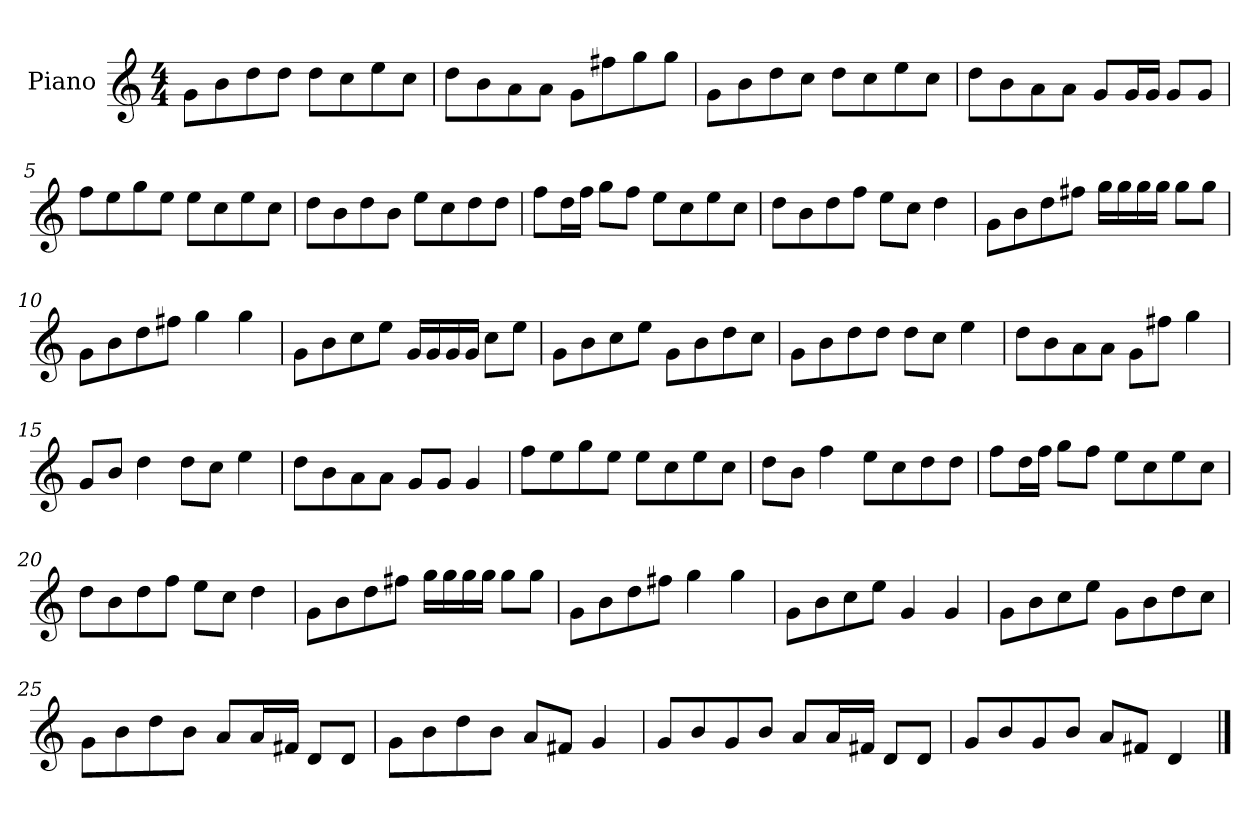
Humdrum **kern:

**kern
*part1
*staff1
*I"Piano
*I'P-no
*clefG2
*k[]
*M4/4
*MM90
=1
8g\L
8b\
8dd\
8dd\J
8dd\L
8cc\
8ee\
8cc\J
=2
8dd\L
8b\
8a\
8a\J
8g\L
8ff#X\
8gg\
8gg\J
=3
8g\L
8b\
8dd\
8cc\J
8dd\L
8cc\
8ee\
8cc\J
=4
8dd\L
8b\
8a\
8a\J
8g/L
16g/L
16g/JJ
8g/L
8g/J
=5
8ff\L
8ee\
8gg\
8ee\J
8ee\L
8cc\
8ee\
8cc\J
!!LO:LB:g=z
=6
8dd\L
8b\
8dd\
8b\J
8ee\L
8cc\
8dd\
8dd\J
=7
8ff\L
16dd\L
16ff\JJ
8gg\L
8ff\J
8ee\L
8cc\
8ee\
8cc\J
=8
8dd\L
8b\
8dd\
8ff\J
8ee\L
8cc\J
4dd\
=9
8g\L
8b\
8dd\
8ff#X\J
16gg\LL
16gg\
16gg\
16gg\JJ
8gg\L
8gg\J
=10
8g\L
8b\
8dd\
8ff#X\J
4gg\
4gg\
!!LO:LB:g=z
=11
8g\L
8b\
8cc\
8ee\J
16g/LL
16g/
16g/
16g/JJ
8cc\L
8ee\J
=12
8g\L
8b\
8cc\
8ee\J
8g\L
8b\
8dd\
8cc\J
=13
8g\L
8b\
8dd\
8dd\J
8dd\L
8cc\J
4ee\
=14
8dd\L
8b\
8a\
8a\J
8g\L
8ff#X\J
4gg\
=15
8g/L
8b/J
4dd\
8dd\L
8cc\J
4ee\
!!LO:LB:g=z
=16
8dd\L
8b\
8a\
8a\J
8g/L
8g/J
4g/
=17
8ff\L
8ee\
8gg\
8ee\J
8ee\L
8cc\
8ee\
8cc\J
=18
8dd\L
8b\J
4ff\
8ee\L
8cc\
8dd\
8dd\J
=19
8ff\L
16dd\L
16ff\JJ
8gg\L
8ff\J
8ee\L
8cc\
8ee\
8cc\J
=20
8dd\L
8b\
8dd\
8ff\J
8ee\L
8cc\J
4dd\
!!LO:LB:g=z
=21
8g\L
8b\
8dd\
8ff#X\J
16gg\LL
16gg\
16gg\
16gg\JJ
8gg\L
8gg\J
=22
8g\L
8b\
8dd\
8ff#X\J
4gg\
4gg\
=23
8g\L
8b\
8cc\
8ee\J
4g/
4g/
=24
8g\L
8b\
8cc\
8ee\J
8g\L
8b\
8dd\
8cc\J
=25
8g\L
8b\
8dd\
8b\J
8a/L
16a/L
16f#X/JJ
8d/L
8d/J
!!LO:LB:g=z
=26
8g\L
8b\
8dd\
8b\J
8a/L
8f#X/J
4g/
=27
8g/L
8b/
8g/
8b/J
8a/L
16a/L
16f#X/JJ
8d/L
8d/J
=28
8g/L
8b/
8g/
8b/J
8a/L
8f#X/J
4d/
==
*-
